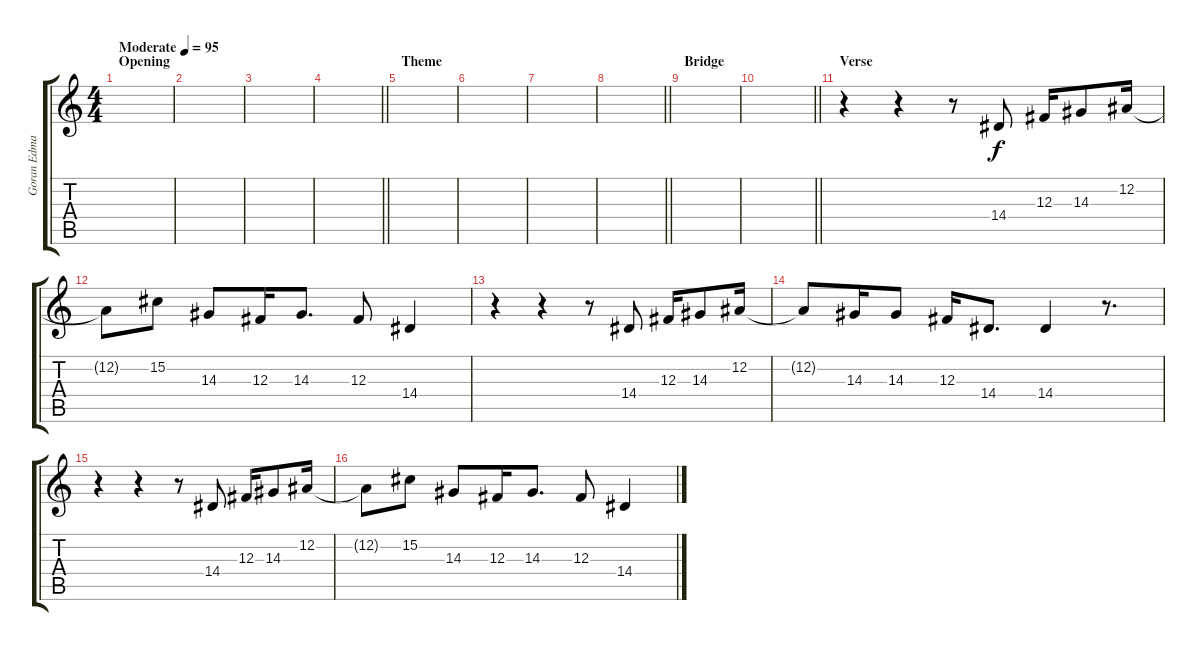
\track ("Goran Edman" "Goran Edma") {instrument lead2sawtooth}
\staff {score tabs}
\tuning (Eb4 Bb3 Gb3 Db3 Ab2 Eb2) {hide}
\ts (4 4)
\section ("" "Opening")
\tempo (95 "Moderate")
\clef g2
\ks c
|
|
|
\barLineRight lightlight
|
\section ("" "Theme")
|
|
|
\barLineRight lightlight
|
\section ("" "Bridge")
|
\barLineRight lightlight
|
\section ("" "Verse")
r.4 r.4 r.8 14.4.8 12.3.16 14.3.8 12.2.16 |
12.2{t}.8 15.2.8 14.3.8 12.3.16 14.3.8{d} 12.3.8 14.4.4 |
r.4 r.4 r.8 14.4.8 12.3.16 14.3.8 12.2.16 |
12.2{t}.8 14.3.16 14.3.8 12.3.16 14.4.8{d} 14.4.4 r.8{d} |
r.4 r.4 r.8 14.4.8 12.3.16 14.3.8 12.2.16 |
12.2{t}.8 15.2.8 14.3.8 12.3.16 14.3.8{d} 12.3.8 14.4.4
